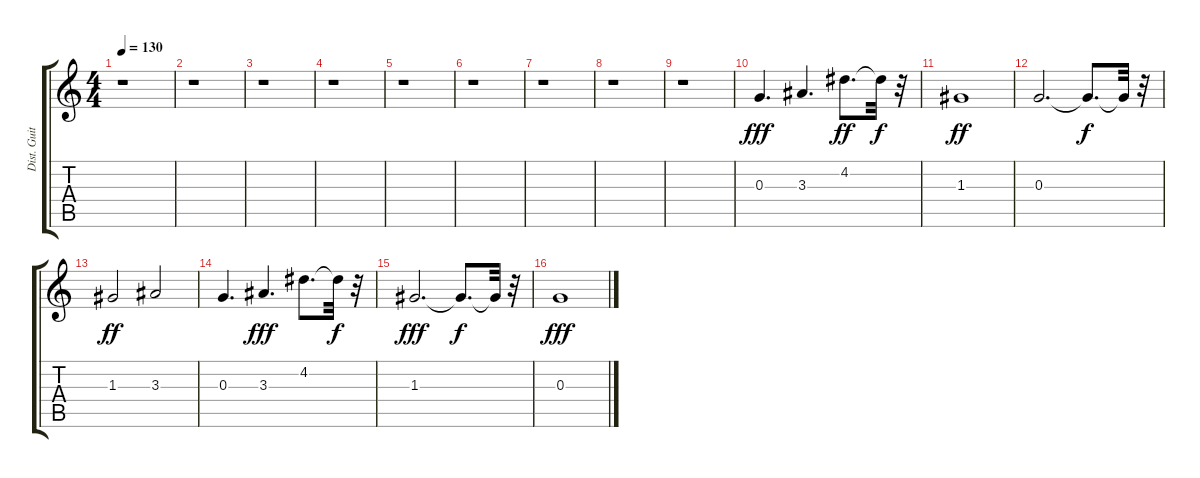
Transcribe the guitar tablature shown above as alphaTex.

\track ("Dist. Guitar" "Dist. Guit") {instrument electricguitarclean}
\staff {score tabs}
\tuning (E4 B3 G3 D3 A2 E2) {hide}
\ts (4 4)
\tempo 130
\clef g2
\ks c
r.1{dy f} |
r.1 |
r.1 |
r.1 |
r.1 |
r.1 |
r.1 |
r.1 |
r.1 |
0.3.4{d dy fff} 3.3.4{d} 4.2.8{d dy ff} 4.2{t}.32{dy f} r.32 |
1.3.1{dy ff} |
0.3.2{d} 0.3{t}.8{d dy f} 0.3{t}.32 r.32 |
1.3.2{dy ff} 3.3.2 |
0.3.4{d} 3.3.4{d dy fff} 4.2.8{d} 4.2{t}.32{dy f} r.32 |
1.3.2{d dy fff} 1.3{t}.8{d dy f} 1.3{t}.32 r.32 |
0.3.1{dy fff}
